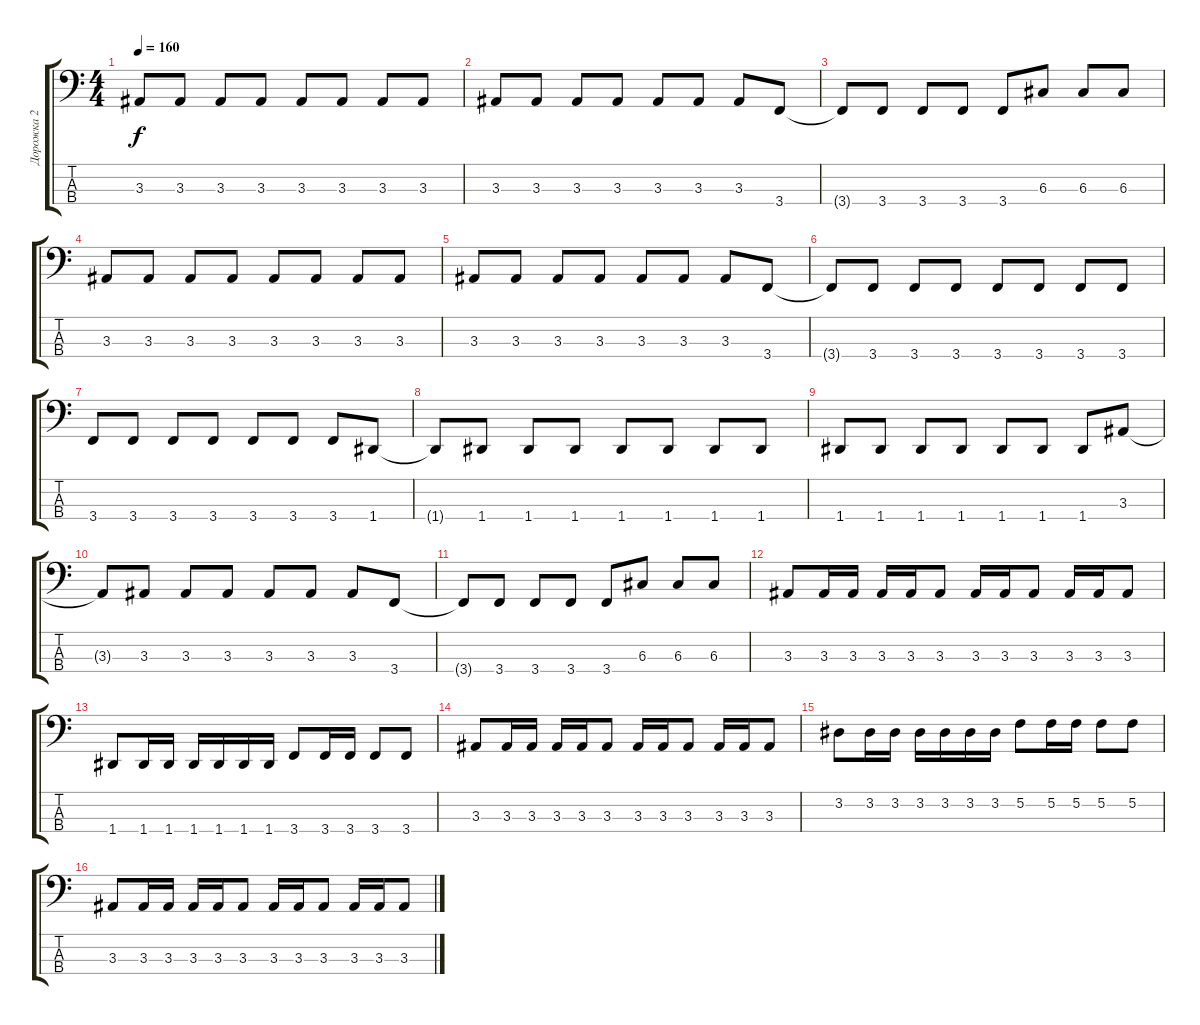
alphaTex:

\track ("Дорожка 2" "Дорожка 2") {instrument electricbasspick}
\staff {score tabs}
\tuning (F2 C2 G1 D1) {hide}
\ts (4 4)
\tempo 160
\clef f4
\ks c
3.3.8{dy f} 3.3.8 3.3.8 3.3.8 3.3.8 3.3.8 3.3.8 3.3.8 |
3.3.8 3.3.8 3.3.8 3.3.8 3.3.8 3.3.8 3.3.8 3.4.8 |
3.4{t}.8 3.4.8 3.4.8 3.4.8 3.4.8 6.3.8 6.3.8 6.3.8 |
3.3.8 3.3.8 3.3.8 3.3.8 3.3.8 3.3.8 3.3.8 3.3.8 |
3.3.8 3.3.8 3.3.8 3.3.8 3.3.8 3.3.8 3.3.8 3.4.8 |
3.4{t}.8 3.4.8 3.4.8 3.4.8 3.4.8 3.4.8 3.4.8 3.4.8 |
3.4.8 3.4.8 3.4.8 3.4.8 3.4.8 3.4.8 3.4.8 1.4.8 |
1.4{t}.8 1.4.8 1.4.8 1.4.8 1.4.8 1.4.8 1.4.8 1.4.8 |
1.4.8 1.4.8 1.4.8 1.4.8 1.4.8 1.4.8 1.4.8 3.3.8 |
3.3{t}.8 3.3.8 3.3.8 3.3.8 3.3.8 3.3.8 3.3.8 3.4.8 |
3.4{t}.8 3.4.8 3.4.8 3.4.8 3.4.8 6.3.8 6.3.8 6.3.8 |
3.3.8 3.3.16 3.3.16 3.3.16 3.3.16 3.3.8 3.3.16 3.3.16 3.3.8 3.3.16 3.3.16 3.3.8 |
1.4.8 1.4.16 1.4.16 1.4.16 1.4.16 1.4.16 1.4.16 3.4.8 3.4.16 3.4.16 3.4.8 3.4.8 |
3.3.8 3.3.16 3.3.16 3.3.16 3.3.16 3.3.8 3.3.16 3.3.16 3.3.8 3.3.16 3.3.16 3.3.8 |
3.2.8 3.2.16 3.2.16 3.2.16 3.2.16 3.2.16 3.2.16 5.2.8 5.2.16 5.2.16 5.2.8 5.2.8 |
3.3.8 3.3.16 3.3.16 3.3.16 3.3.16 3.3.8 3.3.16 3.3.16 3.3.8 3.3.16 3.3.16 3.3.8
